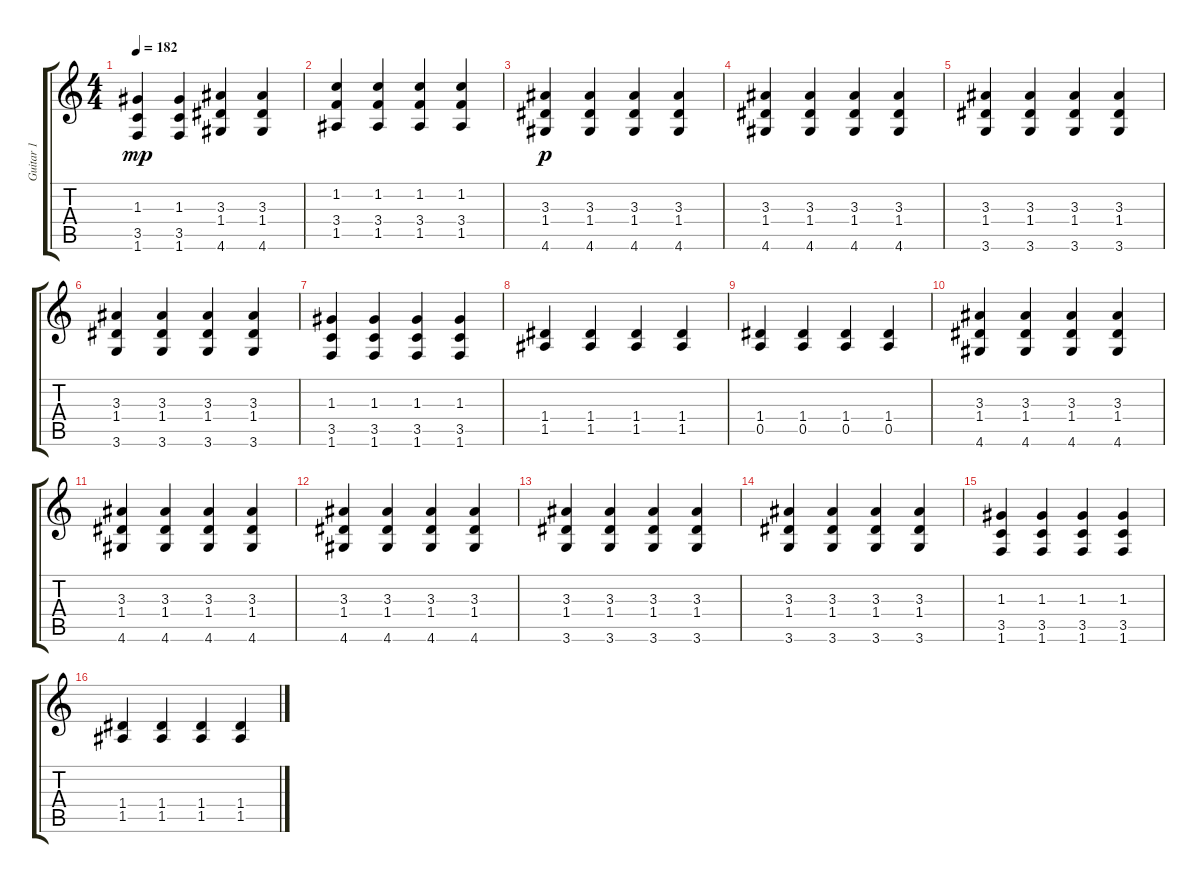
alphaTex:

\track ("Guitar 1" "Guitar 1") {instrument distortionguitar}
\staff {score tabs}
\tuning (E4 B3 G3 D3 A2 E2) {hide}
\ts (4 4)
\tempo 182
\clef g2
\ks c
(1.3 3.5 1.6).4{dy mp} (1.3 3.5 1.6).4 (3.3 1.4 4.6).4 (3.3 1.4 4.6).4 |
(1.2 3.4 1.5).4 (1.2 3.4 1.5).4 (1.2 3.4 1.5).4 (1.2 3.4 1.5).4 |
(3.3 1.4 4.6).4{dy p} (3.3 1.4 4.6).4 (3.3 1.4 4.6).4 (3.3 1.4 4.6).4 |
(3.3 1.4 4.6).4 (3.3 1.4 4.6).4 (3.3 1.4 4.6).4 (3.3 1.4 4.6).4 |
(3.3 1.4 3.6).4 (3.3 1.4 3.6).4 (3.3 1.4 3.6).4 (3.3 1.4 3.6).4 |
(3.3 1.4 3.6).4 (3.3 1.4 3.6).4 (3.3 1.4 3.6).4 (3.3 1.4 3.6).4 |
(1.3 3.5 1.6).4 (1.3 3.5 1.6).4 (1.3 3.5 1.6).4 (1.3 3.5 1.6).4 |
(1.4 1.5).4 (1.4 1.5).4 (1.4 1.5).4 (1.4 1.5).4 |
(1.4 0.5).4 (1.4 0.5).4 (1.4 0.5).4 (1.4 0.5).4 |
(3.3 1.4 4.6).4 (3.3 1.4 4.6).4 (3.3 1.4 4.6).4 (3.3 1.4 4.6).4 |
(3.3 1.4 4.6).4 (3.3 1.4 4.6).4 (3.3 1.4 4.6).4 (3.3 1.4 4.6).4 |
(3.3 1.4 4.6).4 (3.3 1.4 4.6).4 (3.3 1.4 4.6).4 (3.3 1.4 4.6).4 |
(3.3 1.4 3.6).4 (3.3 1.4 3.6).4 (3.3 1.4 3.6).4 (3.3 1.4 3.6).4 |
(3.3 1.4 3.6).4 (3.3 1.4 3.6).4 (3.3 1.4 3.6).4 (3.3 1.4 3.6).4 |
(1.3 3.5 1.6).4 (1.3 3.5 1.6).4 (1.3 3.5 1.6).4 (1.3 3.5 1.6).4 |
(1.4 1.5).4 (1.4 1.5).4 (1.4 1.5).4 (1.4 1.5).4
